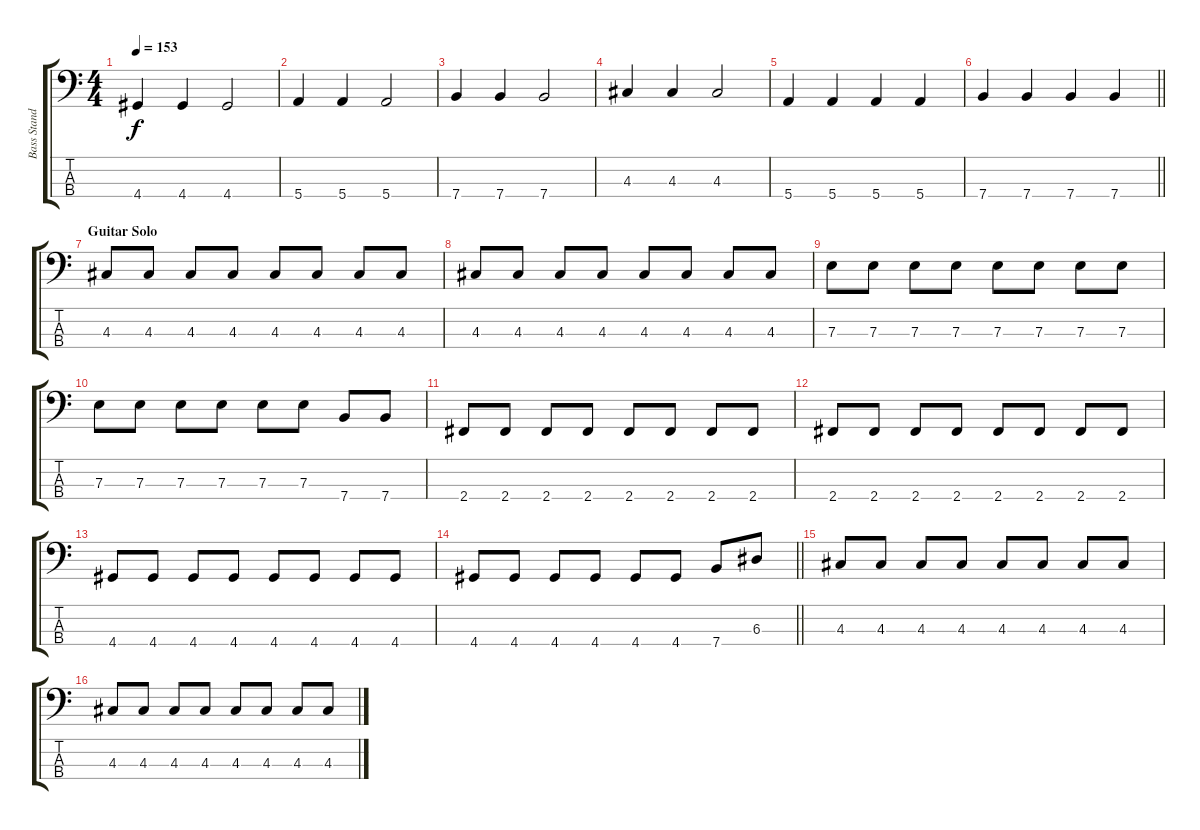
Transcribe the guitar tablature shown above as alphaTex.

\track ("Bass Standard Tuning" "Bass Stand") {instrument electricbassfinger}
\staff {score tabs}
\tuning (G2 D2 A1 E1) {hide}
\ts (4 4)
\tempo 153
\clef f4
\ks c
4.4.4{dy f} 4.4.4 4.4.2 |
5.4.4 5.4.4 5.4.2 |
7.4.4 7.4.4 7.4.2 |
4.3.4 4.3.4 4.3.2 |
5.4.4 5.4.4 5.4.4 5.4.4 |
\barLineRight lightlight
7.4.4 7.4.4 7.4.4 7.4.4 |
\section ("" "Guitar Solo")
4.3.8 4.3.8 4.3.8 4.3.8 4.3.8 4.3.8 4.3.8 4.3.8 |
4.3.8 4.3.8 4.3.8 4.3.8 4.3.8 4.3.8 4.3.8 4.3.8 |
7.3.8 7.3.8 7.3.8 7.3.8 7.3.8 7.3.8 7.3.8 7.3.8 |
7.3.8 7.3.8 7.3.8 7.3.8 7.3.8 7.3.8 7.4.8 7.4.8 |
2.4.8 2.4.8 2.4.8 2.4.8 2.4.8 2.4.8 2.4.8 2.4.8 |
2.4.8 2.4.8 2.4.8 2.4.8 2.4.8 2.4.8 2.4.8 2.4.8 |
4.4.8 4.4.8 4.4.8 4.4.8 4.4.8 4.4.8 4.4.8 4.4.8 |
\barLineRight lightlight
4.4.8 4.4.8 4.4.8 4.4.8 4.4.8 4.4.8 7.4.8 6.3.8 |
4.3.8 4.3.8 4.3.8 4.3.8 4.3.8 4.3.8 4.3.8 4.3.8 |
4.3.8 4.3.8 4.3.8 4.3.8 4.3.8 4.3.8 4.3.8 4.3.8
